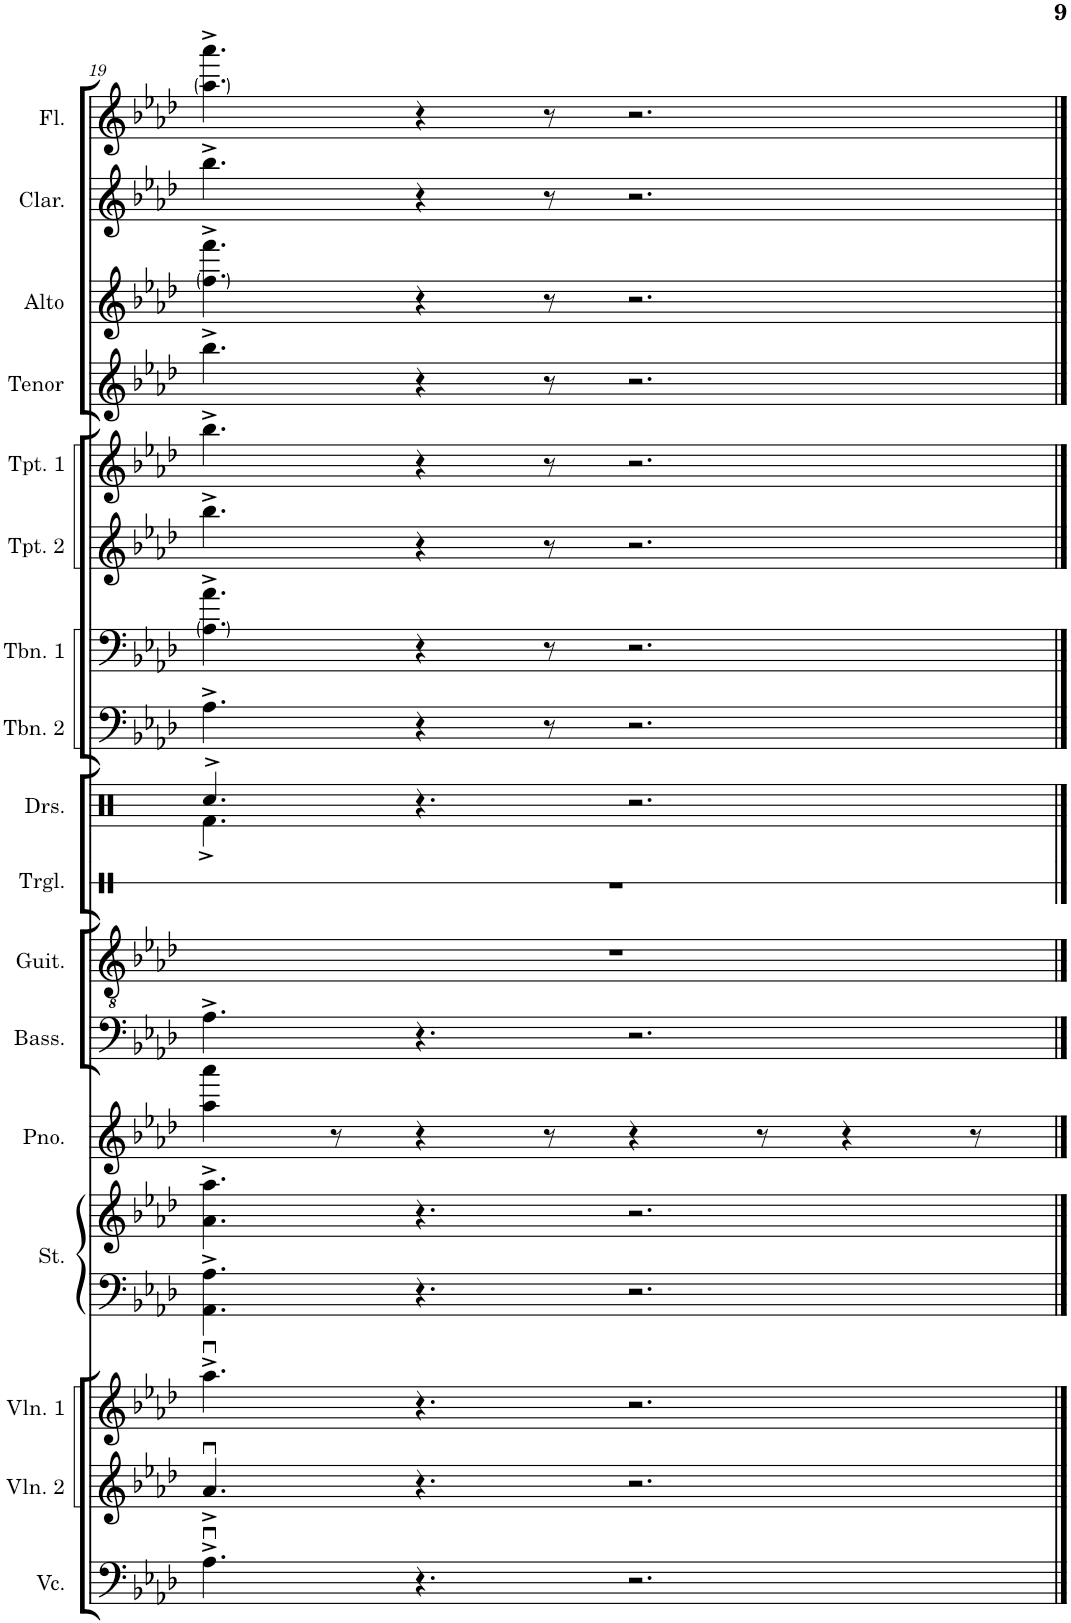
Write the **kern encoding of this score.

**kern	**kern	**kern	**kern	**kern	**kern	**kern	**kern	**kern	**kern	**kern	**kern	**kern	**kern	**kern	**kern	**kern	**kern
*part17	*part16	*part15	*part14	*part14	*part13	*part12	*part11	*part10	*part9	*part8	*part7	*part6	*part5	*part4	*part3	*part2	*part1
*staff18	*staff17	*staff16	*staff15	*staff14	*staff13	*staff12	*staff11	*staff10	*staff9	*staff8	*staff7	*staff6	*staff5	*staff4	*staff3	*staff2	*staff1
*I"Violoncello	*I"Violin 2	*I"Violin 1	*I"Piano 2	*	*I"Piano 1	*I"Acoustic Bass	*I"Guitar	*I"Percussion	*I"Drumset	*I"Trombone 2	*I"Trombone 1	*I"Trumpet 2	*I"Trumpet 1	*I"REED 4 (Tenor Sax)	*I"REED 3 (Alto Sax, Flute)	*I"REED 2 (Clarinet)	*I"REED 1 (Flute, Bari Sax)
*I'Vc.	*I'Vln. 2	*I'Vln. 1	*I'Pno. 2	*	*I'Pno. 1	*I'Bass.	*I'Guit.	*I'Perc.	*I'Drs.	*I'Tbn. 2	*I'Tbn. 1	*I'Tpt. 2	*I'Tpt. 1	*I'Tenor	*I'Alto	*I'Clar.	*I'Fl.
!!LO:PB:g=z
*clefF4	*clefG2	*clefG2	*clefF4	*clefG2	*clefG2	*clefF4	*clefGv2	*clefX	*clefX	*clefF4	*clefF4	*clefG2	*clefG2	*clefG2	*clefG2	*clefG2	*clefG2
*	*	*	*	*	*	*Trd7c12	*	*	*	*	*	*Trd1c2	*Trd1c2	*Trd8c14	*Trd5c9	*Trd1c2	*
*k[b-e-a-d-]	*k[b-e-a-d-]	*k[b-e-a-d-]	*k[b-e-a-d-]	*k[b-e-a-d-]	*k[b-e-a-d-]	*k[b-e-a-d-]	*k[b-e-a-d-]	*k[b-e-a-d-]	*k[]	*k[b-e-a-d-]	*k[b-e-a-d-]	*k[b-e-a-d-]	*k[b-e-a-d-]	*k[b-e-a-d-]	*k[b-e-a-d-]	*k[b-e-a-d-]	*k[b-e-a-d-]
*M12/8	*M12/8	*M12/8	*M12/8	*M12/8	*M12/8	*M12/8	*M12/8	*M12/8	*M12/8	*M12/8	*M12/8	*M12/8	*M12/8	*M12/8	*M12/8	*M12/8	*M12/8
=19	=19	=19	=19	=19	=19	=19	=19	=19	=19	=19	=19	=19	=19	=19	=19	=19	=19
*	*	*	*	*	*	*	*	*	*^	*	*	*	*	*	*	*	*
4.A-u^\	4.a-u^/	4.aa-u^\	4.AA-\^ 4.A-\^	4.a-\^ 4.aa-\^	4aa-\ 4aaa-\	4.A-^\	1.r	1.r	4.Rcc^/	4.Rf^\	4.A-^\	4.A-\^ 4.a-\^	4.bb-^\	4.bb-^\	4.bb-^\	4.ff\^ 4.fff\^	4.bb-^\	4.aa-\^ 4.aaa-\^
.	.	.	.	.	8r	.	.	.	.	.	.	.	.	.	.	.	.	.
4.r	4.r	4.r	4.r	4.r	4r	4.r	.	.	4.r	1ryy	4r	4r	4r	4r	4r	4r	4r	4r
.	.	.	.	.	8r	.	.	.	.	.	8r	8r	8r	8r	8r	8r	8r	8r
2.r	2.r	2.r	2.r	2.r	4r	2.r	.	.	2.r	.	2.r	2.r	2.r	2.r	2.r	2.r	2.r	2.r
.	.	.	.	.	8r	.	.	.	.	.	.	.	.	.	.	.	.	.
.	.	.	.	.	4r	.	.	.	.	.	.	.	.	.	.	.	.	.
.	.	.	.	.	8r	.	.	.	.	8ryy	.	.	.	.	.	.	.	.
*	*	*	*	*	*	*	*	*	*v	*v	*	*	*	*	*	*	*	*
==	==	==	==	==	==	==	==	==	==	==	==	==	==	==	==	==	==
*-	*-	*-	*-	*-	*-	*-	*-	*-	*-	*-	*-	*-	*-	*-	*-	*-	*-
